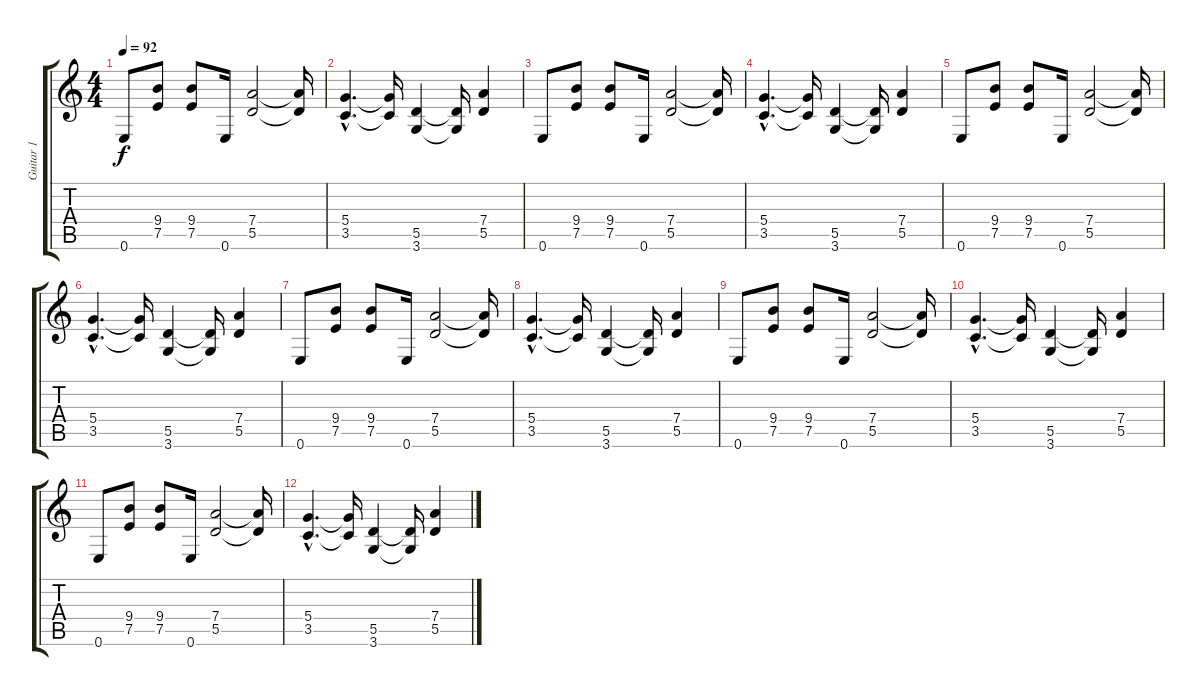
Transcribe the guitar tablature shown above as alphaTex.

\track ("Guitar 1" "Guitar 1") {instrument distortionguitar}
\staff {score tabs}
\tuning (E4 B3 G3 D3 A2 E2) {hide}
\ts (4 4)
\tempo 92
\clef g2
\ks c
0.6.8{dy f} (9.4 7.5).8 (9.4 7.5).8 0.6.16 (7.4 5.5).2 (7.4{t} 5.5{t}).16 |
(5.4{hac} 3.5{hac}).4{d} (5.4{t} 3.5{t}).16 (5.5 3.6).4 (5.5{t} 3.6{t}).16 (7.4 5.5).4 |
0.6.8 (9.4 7.5).8 (9.4 7.5).8 0.6.16 (7.4 5.5).2 (7.4{t} 5.5{t}).16 |
(5.4{hac} 3.5{hac}).4{d} (5.4{t} 3.5{t}).16 (5.5 3.6).4 (5.5{t} 3.6{t}).16 (7.4 5.5).4 |
0.6.8 (9.4 7.5).8 (9.4 7.5).8 0.6.16 (7.4 5.5).2 (7.4{t} 5.5{t}).16 |
(5.4{hac} 3.5{hac}).4{d} (5.4{t} 3.5{t}).16 (5.5 3.6).4 (5.5{t} 3.6{t}).16 (7.4 5.5).4 |
0.6.8 (9.4 7.5).8 (9.4 7.5).8 0.6.16 (7.4 5.5).2 (7.4{t} 5.5{t}).16 |
(5.4{hac} 3.5{hac}).4{d} (5.4{t} 3.5{t}).16 (5.5 3.6).4 (5.5{t} 3.6{t}).16 (7.4 5.5).4 |
0.6.8 (9.4 7.5).8 (9.4 7.5).8 0.6.16 (7.4 5.5).2 (7.4{t} 5.5{t}).16 |
(5.4{hac} 3.5{hac}).4{d} (5.4{t} 3.5{t}).16 (5.5 3.6).4 (5.5{t} 3.6{t}).16 (7.4 5.5).4 |
0.6.8 (9.4 7.5).8 (9.4 7.5).8 0.6.16 (7.4 5.5).2 (7.4{t} 5.5{t}).16 |
(5.4{hac} 3.5{hac}).4{d} (5.4{t} 3.5{t}).16 (5.5 3.6).4 (5.5{t} 3.6{t}).16 (7.4 5.5).4
